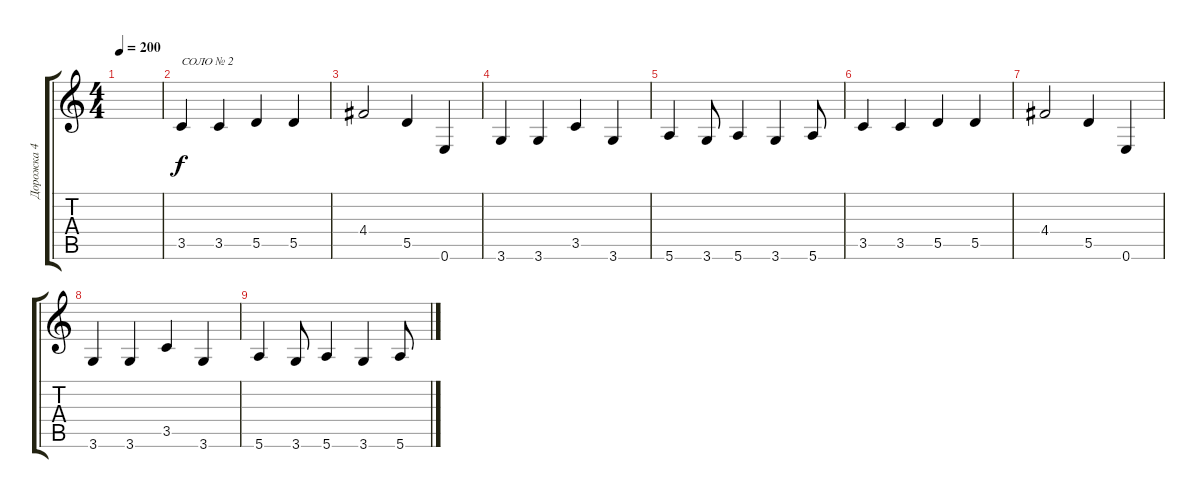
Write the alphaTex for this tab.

\track ("Дорожка 4" "Дорожка 4") {instrument acousticguitarsteel}
\staff {score tabs}
\tuning (E4 B3 G3 D3 A2 E2) {hide}
\ts (4 4)
\tempo 200
\clef g2
\ks c
|
3.5.4{txt "СОЛО № 2"} 3.5.4 5.5.4 5.5.4 |
4.4.2 5.5.4 0.6.4 |
3.6.4 3.6.4 3.5.4 3.6.4 |
5.6.4 3.6.8 5.6.4 3.6.4 5.6.8 |
3.5.4 3.5.4 5.5.4 5.5.4 |
4.4.2 5.5.4 0.6.4 |
3.6.4 3.6.4 3.5.4 3.6.4 |
5.6.4 3.6.8 5.6.4 3.6.4 5.6.8
